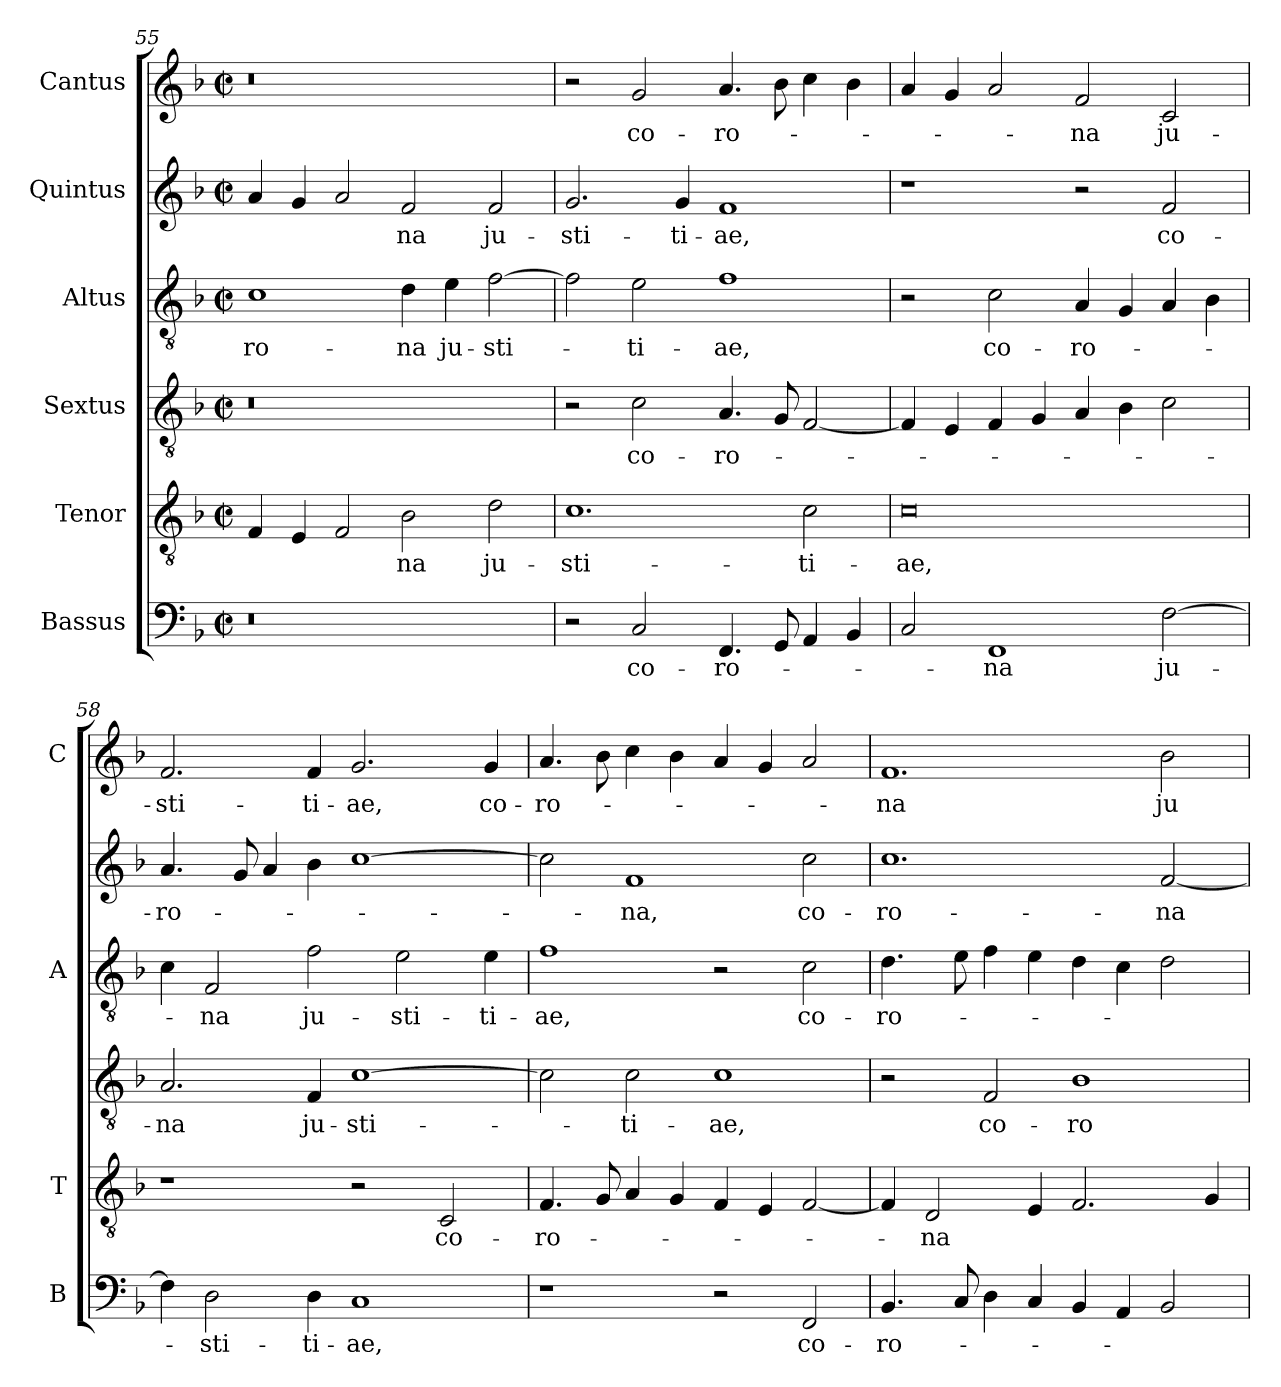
**kern	**text	**kern	**text	**kern	**text	**kern	**text	**kern	**text	**kern	**text
*part6	*part6	*part5	*part5	*part4	*part4	*part3	*part3	*part2	*part2	*part1	*part1
*staff6	*staff6	*staff5	*staff5	*staff4	*staff4	*staff3	*staff3	*staff2	*staff2	*staff1	*staff1
*I"Bassus	*	*I"Tenor	*	*I"Sextus	*	*I"Altus	*	*I"Quintus	*	*I"Cantus	*
*I'B	*	*I'T	*	*	*	*I'A	*	*	*	*I'C	*
*clefF4	*	*clefGv2	*	*clefGv2	*	*clefGv2	*	*clefG2	*	*clefG2	*
*k[b-]	*	*k[b-]	*	*k[b-]	*	*k[b-]	*	*k[b-]	*	*k[b-]	*
*F:	*	*F:	*	*F:	*	*F:	*	*F:	*	*F:	*
*M2/2	*	*M2/2	*	*M2/2	*	*M2/2	*	*M2/2	*	*M2/2	*
*met(c|)	*	*met(c|)	*	*met(c|)	*	*met(c|)	*	*met(c|)	*	*met(c|)	*
=55	=55	=55	=55	=55	=55	=55	=55	=55	=55	=55	=55
0r	.	4F/	.	0r	.	1c	-ro-	4a/	.	0r	.
.	.	4E/	.	.	.	.	.	4g/	.	.	.
.	.	2F/	.	.	.	.	.	2a/	.	.	.
.	.	2B-\	-na	.	.	4d\	-na	2f/	-na	.	.
.	.	.	.	.	.	4e\	ju-	.	.	.	.
.	.	2d\	ju-	.	.	[2f\	-sti-	2f/	ju-	.	.
=56	=56	=56	=56	=56	=56	=56	=56	=56	=56	=56	=56
2r	.	1.c	-sti-	2r	.	2f\]	.	2.g/	-sti-	2r	.
2C/	co-	.	.	2c\	co-	2e\	-ti-	.	.	2g/	co-
.	.	.	.	.	.	.	.	4g/	-ti-	.	.
4.FF/	-ro-	.	.	4.A/	-ro-	1f	-ae,	1f	-ae,	4.a/	-ro-
8GG/	.	.	.	8G/	.	.	.	.	.	8b-\	.
4AA/	.	2c\	-ti-	[2F/	.	.	.	.	.	4cc\	.
4BB-/	.	.	.	.	.	.	.	.	.	4b-\	.
!!LO:PB:g=z
=57	=57	=57	=57	=57	=57	=57	=57	=57	=57	=57	=57
2C/	.	0c	-ae,	4F/]	.	2r	.	1r	.	4a/	.
.	.	.	.	4E/	.	.	.	.	.	4g/	.
1FF	-na	.	.	4F/	.	2c\	co-	.	.	2a/	.
.	.	.	.	4G/	.	.	.	.	.	.	.
.	.	.	.	4A/	.	4A/	-ro-	2r	.	2f/	-na
.	.	.	.	4B-\	.	4G/	.	.	.	.	.
[2F\	ju-	.	.	2c\	.	4A/	.	2f/	co-	2c/	ju-
.	.	.	.	.	.	4B-\	.	.	.	.	.
=58	=58	=58	=58	=58	=58	=58	=58	=58	=58	=58	=58
4F\]	.	1r	.	2.A/	-na	4c\	.	4.a/	-ro-	2.f/	-sti-
2D\	-sti-	.	.	.	.	2F/	-na	.	.	.	.
.	.	.	.	.	.	.	.	8g/	.	.	.
.	.	.	.	.	.	.	.	4a/	.	.	.
4D\	-ti-	.	.	4F/	ju-	2f\	ju-	4b-\	.	4f/	-ti-
1C	-ae,	2r	.	[1c	-sti-	.	.	[1cc	.	2.g/	-ae,
.	.	.	.	.	.	2e\	-sti-	.	.	.	.
.	.	2C/	co-	.	.	.	.	.	.	.	.
.	.	.	.	.	.	4e\	-ti-	.	.	4g/	co-
=59	=59	=59	=59	=59	=59	=59	=59	=59	=59	=59	=59
1r	.	4.F/	-ro-	2c\]	.	1f	-ae,	2cc\]	.	4.a/	-ro-
.	.	8G/	.	.	.	.	.	.	.	8b-\	.
.	.	4A/	.	2c\	-ti-	.	.	1f	-na,	4cc\	.
.	.	4G/	.	.	.	.	.	.	.	4b-\	.
2r	.	4F/	.	1c	-ae,	2r	.	.	.	4a/	.
.	.	4E/	.	.	.	.	.	.	.	4g/	.
2FF/	co-	[2F/	.	.	.	2c\	co-	2cc\	co-	2a/	.
!!LO:LB:g=z
=60	=60	=60	=60	=60	=60	=60	=60	=60	=60	=60	=60
4.BB-/	-ro-	4F/]	.	2r	.	4.d\	-ro-	1.cc	-ro-	1.f	-na
.	.	2D/	-na	.	.	.	.	.	.	.	.
8C/	.	.	.	.	.	8e\	.	.	.	.	.
4D\	.	.	.	2F/	co-	4f\	.	.	.	.	.
4C/	.	4E/	.	.	.	4e\	.	.	.	.	.
4BB-/	.	2.F/	.	1B-	-ro-	4d\	.	.	.	.	.
4AA/	.	.	.	.	.	4c\	.	.	.	.	.
2BB-/	.	.	.	.	.	2d\	.	[2f/	-na	2b-\	ju-
.	.	4G/	.	.	.	.	.	.	.	.	.
=	=	=	=	=	=	=	=	=	=	=	=
*-	*-	*-	*-	*-	*-	*-	*-	*-	*-	*-	*-
